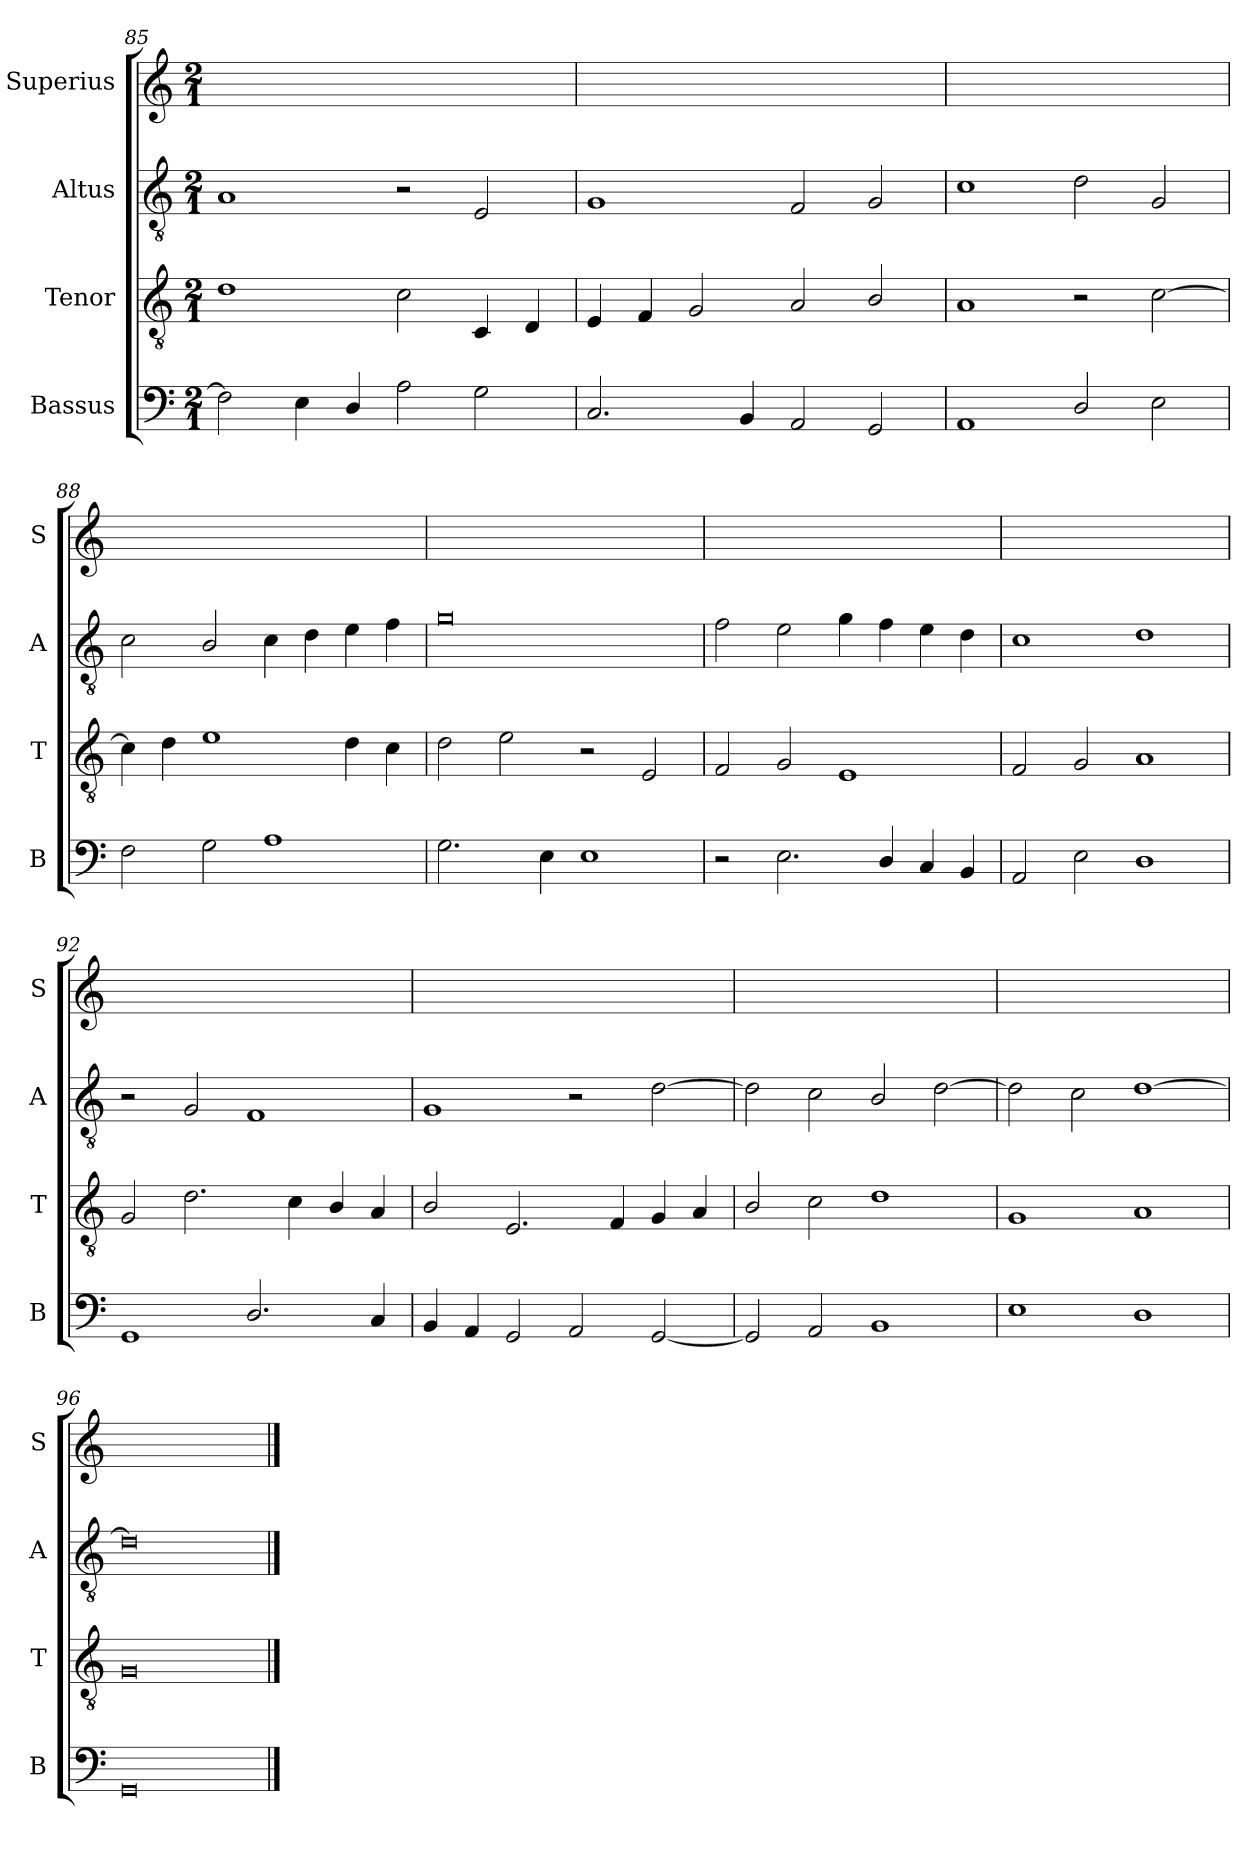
**kern	**kern	**kern	**kern
*part4	*part3	*part2	*part1
*staff4	*staff3	*staff2	*staff1
*I"Bassus	*I"Tenor	*I"Altus	*I"Superius
*I'B	*I'T	*I'A	*I'S
*clefF4	*clefGv2	*clefGv2	*clefG2
*k[]	*k[]	*k[]	*k[]
*M2/1	*M2/1	*M2/1	*M2/1
=85	=85	=85	=85
2F\]	1d	1A	0ryy
4E\	.	.	.
4D/	.	.	.
2A\	2c\	2r	.
2G\	4C/	2E/	.
.	4D/	.	.
=86	=86	=86	=86
2.C/	4E/	1G	0ryy
.	4F/	.	.
.	2G/	.	.
4BB/	.	.	.
2AA/	2A/	2F/	.
2GG/	2B/	2G/	.
=87	=87	=87	=87
1AA	1A	1c	0ryy
2D/	2r	2d\	.
2E\	[2c\	2G/	.
=88	=88	=88	=88
2F\	4c\]	2c\	0ryy
.	4d\	.	.
2G\	1e	2B/	.
1A	.	4c\	.
.	.	4d\	.
.	4d\	4e\	.
.	4c\	4f\	.
=89	=89	=89	=89
2.G\	2d\	0g	0ryy
.	2e\	.	.
4E\	.	.	.
1E	2r	.	.
.	2E/	.	.
=90	=90	=90	=90
2r	2F/	2f\	0ryy
2.E\	2G/	2e\	.
.	1E	4g\	.
4D/	.	4f\	.
4C/	.	4e\	.
4BB/	.	4d\	.
=91	=91	=91	=91
2AA/	2F/	1c	0ryy
2E\	2G/	.	.
1D	1A	1d	.
=92	=92	=92	=92
1GG	2G/	2r	0ryy
.	2.d\	2G/	.
2.D/	.	1F	.
.	4c\	.	.
.	4B/	.	.
4C/	4A/	.	.
=93	=93	=93	=93
4BB/	2B/	1G	0ryy
4AA/	.	.	.
2GG/	2.E/	.	.
2AA/	.	2r	.
.	4F/	.	.
[2GG/	4G/	[2d\	.
.	4A/	.	.
=94	=94	=94	=94
2GG/]	2B/	2d\]	0ryy
2AA/	2c\	2c\	.
1BB	1d	2B/	.
.	.	[2d\	.
=95	=95	=95	=95
1E	1G	2d\]	0ryy
.	.	2c\	.
1D	1A	[1d	.
=96	=96	=96	=96
0GG	0G	0d]	0ryy
==	==	==	==
*-	*-	*-	*-
